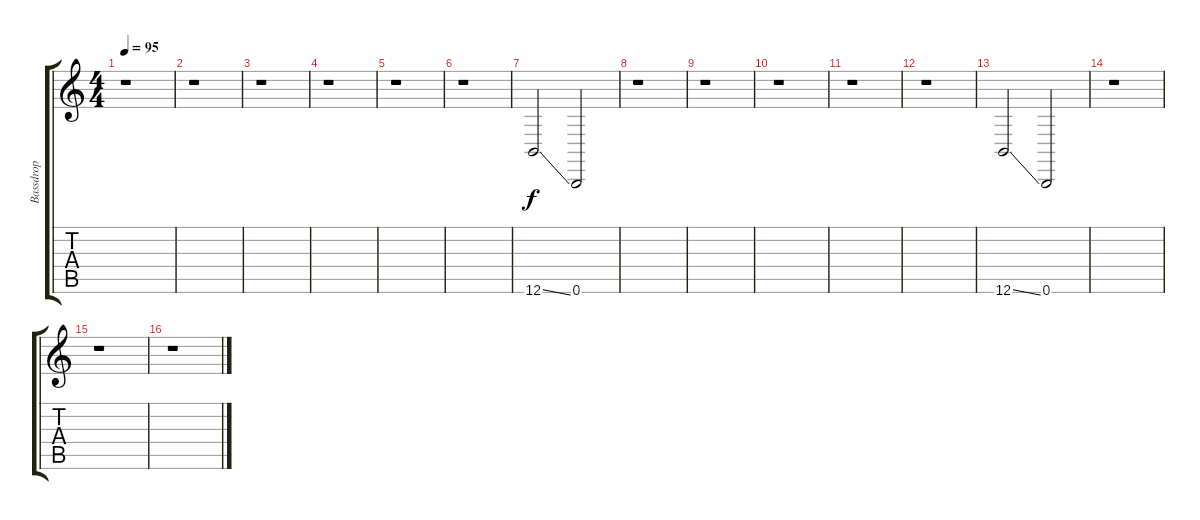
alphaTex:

\track ("Bassdrop" "Bassdrop") {instrument ocarina}
\staff {score tabs}
\tuning (E4 B3 G3 D3 A2 B1) {hide}
\ts (4 4)
\tempo 95
\clef g2
\ks c
r.1{dy f} |
r.1 |
r.1 |
r.1 |
r.1 |
r.1 |
12.6{ss}.2 0.6.2 |
r.1 |
r.1 |
r.1 |
r.1 |
r.1 |
12.6{ss}.2 0.6.2 |
r.1 |
r.1 |
r.1
